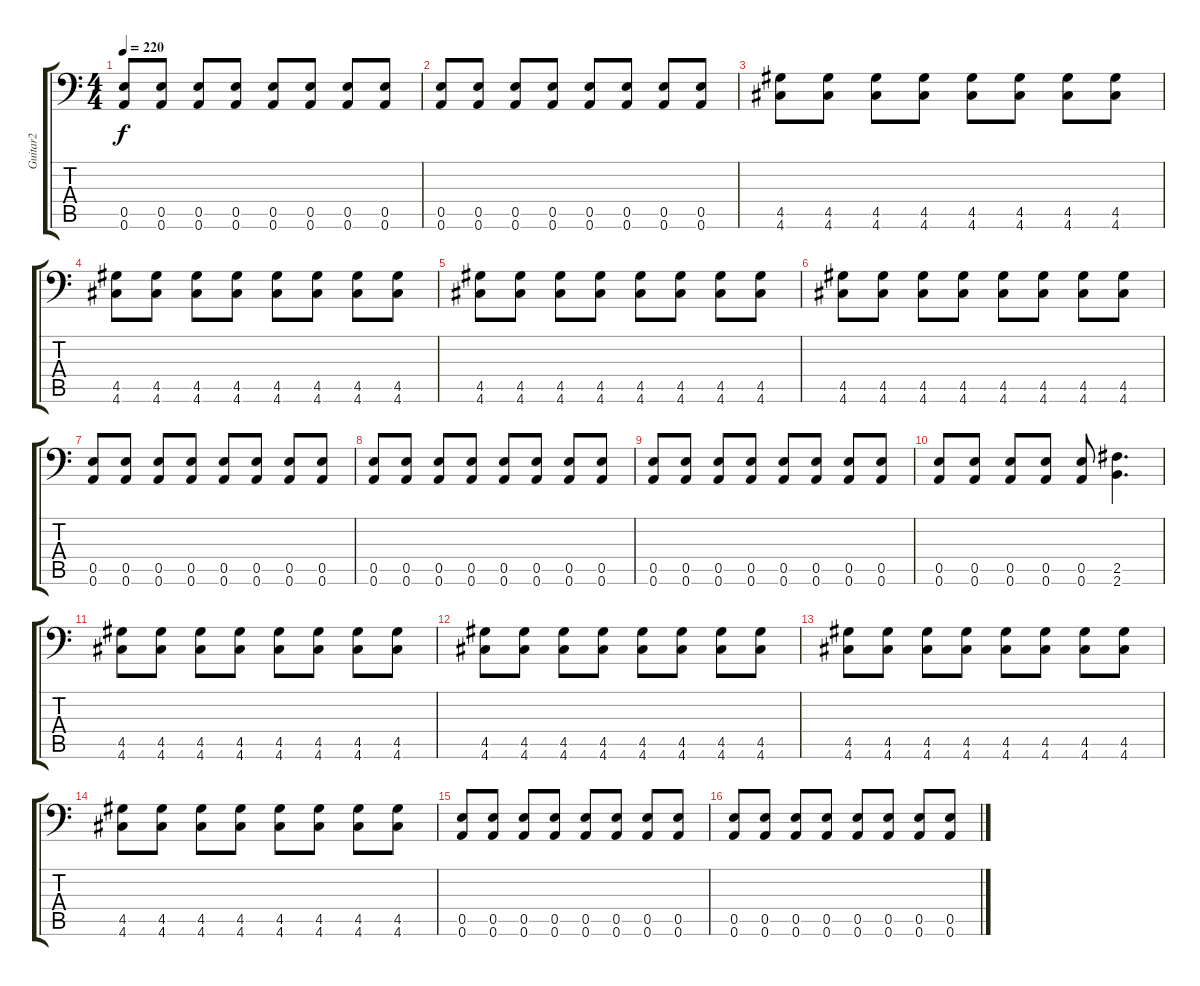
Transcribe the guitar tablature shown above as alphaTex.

\track ("Guitar2" "Guitar2") {instrument distortionguitar}
\staff {score tabs}
\tuning (B3 Gb3 D3 A2 E2 A1) {hide}
\ts (4 4)
\tempo 220
\clef f4
\ks c
(0.5 0.6).8{dy f} (0.5 0.6).8 (0.5 0.6).8 (0.5 0.6).8 (0.5 0.6).8 (0.5 0.6).8 (0.5 0.6).8 (0.5 0.6).8 |
(0.5 0.6).8 (0.5 0.6).8 (0.5 0.6).8 (0.5 0.6).8 (0.5 0.6).8 (0.5 0.6).8 (0.5 0.6).8 (0.5 0.6).8 |
(4.5 4.6).8 (4.5 4.6).8 (4.5 4.6).8 (4.5 4.6).8 (4.5 4.6).8 (4.5 4.6).8 (4.5 4.6).8 (4.5 4.6).8 |
(4.5 4.6).8 (4.5 4.6).8 (4.5 4.6).8 (4.5 4.6).8 (4.5 4.6).8 (4.5 4.6).8 (4.5 4.6).8 (4.5 4.6).8 |
(4.5 4.6).8 (4.5 4.6).8 (4.5 4.6).8 (4.5 4.6).8 (4.5 4.6).8 (4.5 4.6).8 (4.5 4.6).8 (4.5 4.6).8 |
(4.5 4.6).8 (4.5 4.6).8 (4.5 4.6).8 (4.5 4.6).8 (4.5 4.6).8 (4.5 4.6).8 (4.5 4.6).8 (4.5 4.6).8 |
(0.5 0.6).8 (0.5 0.6).8 (0.5 0.6).8 (0.5 0.6).8 (0.5 0.6).8 (0.5 0.6).8 (0.5 0.6).8 (0.5 0.6).8 |
(0.5 0.6).8 (0.5 0.6).8 (0.5 0.6).8 (0.5 0.6).8 (0.5 0.6).8 (0.5 0.6).8 (0.5 0.6).8 (0.5 0.6).8 |
(0.5 0.6).8 (0.5 0.6).8 (0.5 0.6).8 (0.5 0.6).8 (0.5 0.6).8 (0.5 0.6).8 (0.5 0.6).8 (0.5 0.6).8 |
(0.5 0.6).8 (0.5 0.6).8 (0.5 0.6).8 (0.5 0.6).8 (0.5 0.6).8 (2.5 2.6).4{d} |
(4.5 4.6).8 (4.5 4.6).8 (4.5 4.6).8 (4.5 4.6).8 (4.5 4.6).8 (4.5 4.6).8 (4.5 4.6).8 (4.5 4.6).8 |
(4.5 4.6).8 (4.5 4.6).8 (4.5 4.6).8 (4.5 4.6).8 (4.5 4.6).8 (4.5 4.6).8 (4.5 4.6).8 (4.5 4.6).8 |
(4.5 4.6).8 (4.5 4.6).8 (4.5 4.6).8 (4.5 4.6).8 (4.5 4.6).8 (4.5 4.6).8 (4.5 4.6).8 (4.5 4.6).8 |
(4.5 4.6).8 (4.5 4.6).8 (4.5 4.6).8 (4.5 4.6).8 (4.5 4.6).8 (4.5 4.6).8 (4.5 4.6).8 (4.5 4.6).8 |
(0.5 0.6).8 (0.5 0.6).8 (0.5 0.6).8 (0.5 0.6).8 (0.5 0.6).8 (0.5 0.6).8 (0.5 0.6).8 (0.5 0.6).8 |
(0.5 0.6).8 (0.5 0.6).8 (0.5 0.6).8 (0.5 0.6).8 (0.5 0.6).8 (0.5 0.6).8 (0.5 0.6).8 (0.5 0.6).8
